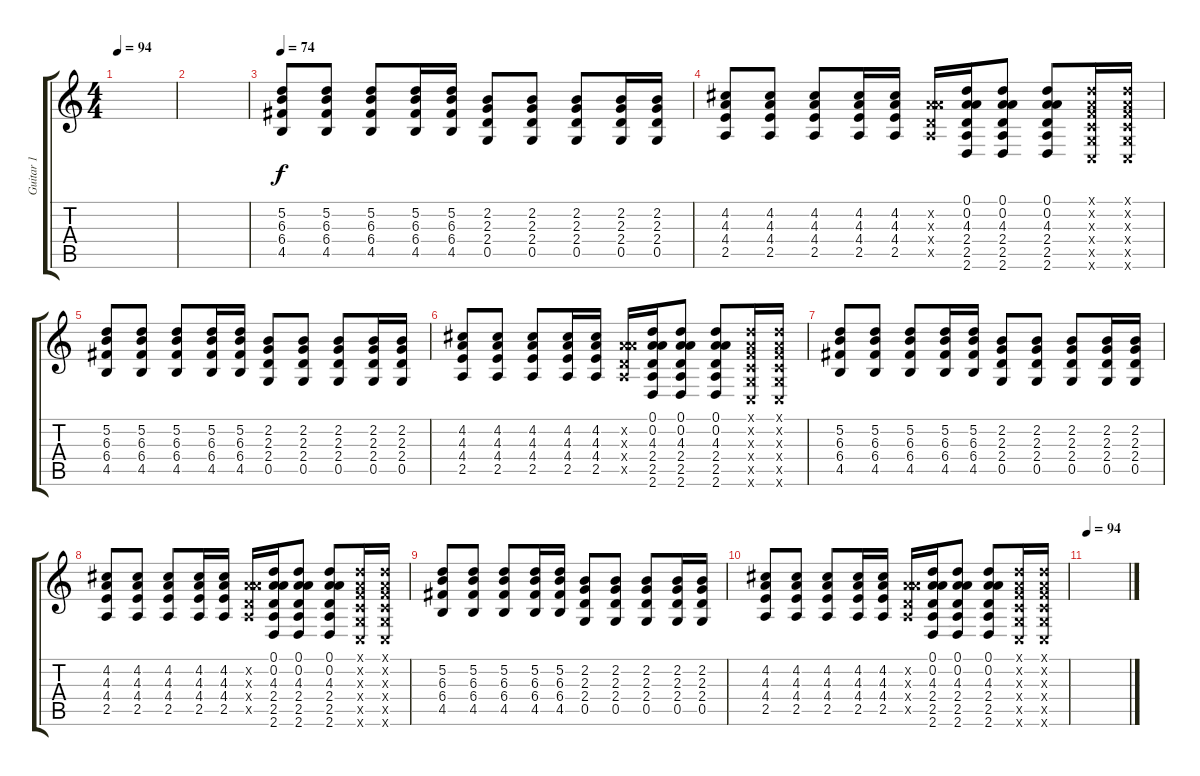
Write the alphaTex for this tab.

\track ("Guitar 1" "Guitar 1") {instrument acousticguitarnylon}
\staff {score tabs}
\tuning (D4 A3 F3 C3 G2 C2) {hide}
\ts (4 4)
\tempo 94
\clef g2
\ks c
|
|
\tempo 74
(5.2 6.3 6.4 4.5).8 (5.2 6.3 6.4 4.5).8 (5.2 6.3 6.4 4.5).8 (5.2 6.3 6.4 4.5).16 (5.2 6.3 6.4 4.5).16 (2.2 2.3 2.4 0.5).8 (2.2 2.3 2.4 0.5).8 (2.2 2.3 2.4 0.5).8 (2.2 2.3 2.4 0.5).16 (2.2 2.3 2.4 0.5).16 |
(4.2 4.3 4.4 2.5).8 (4.2 4.3 4.4 2.5).8 (4.2 4.3 4.4 2.5).8 (4.2 4.3 4.4 2.5).16 (4.2 4.3 4.4 2.5).16 (0.2{x} 4.3{x} 2.4{x} 2.5{x}).16 (0.1 0.2 4.3 2.4 2.5 2.6).16 (0.1 0.2 4.3 2.4 2.5 2.6).8 (0.1 0.2 4.3 2.4 2.5 2.6).8 (0.1{x} 0.2{x} 0.3{x} 0.4{x} 0.5{x} 0.6{x}).16 (0.1{x} 0.2{x} 0.3{x} 0.4{x} 0.5{x} 0.6{x}).16 |
(5.2 6.3 6.4 4.5).8 (5.2 6.3 6.4 4.5).8 (5.2 6.3 6.4 4.5).8 (5.2 6.3 6.4 4.5).16 (5.2 6.3 6.4 4.5).16 (2.2 2.3 2.4 0.5).8 (2.2 2.3 2.4 0.5).8 (2.2 2.3 2.4 0.5).8 (2.2 2.3 2.4 0.5).16 (2.2 2.3 2.4 0.5).16 |
(4.2 4.3 4.4 2.5).8 (4.2 4.3 4.4 2.5).8 (4.2 4.3 4.4 2.5).8 (4.2 4.3 4.4 2.5).16 (4.2 4.3 4.4 2.5).16 (0.2{x} 4.3{x} 2.4{x} 2.5{x}).16 (0.1 0.2 4.3 2.4 2.5 2.6).16 (0.1 0.2 4.3 2.4 2.5 2.6).8 (0.1 0.2 4.3 2.4 2.5 2.6).8 (0.1{x} 0.2{x} 0.3{x} 0.4{x} 0.5{x} 0.6{x}).16 (0.1{x} 0.2{x} 0.3{x} 0.4{x} 0.5{x} 0.6{x}).16 |
(5.2 6.3 6.4 4.5).8 (5.2 6.3 6.4 4.5).8 (5.2 6.3 6.4 4.5).8 (5.2 6.3 6.4 4.5).16 (5.2 6.3 6.4 4.5).16 (2.2 2.3 2.4 0.5).8 (2.2 2.3 2.4 0.5).8 (2.2 2.3 2.4 0.5).8 (2.2 2.3 2.4 0.5).16 (2.2 2.3 2.4 0.5).16 |
(4.2 4.3 4.4 2.5).8 (4.2 4.3 4.4 2.5).8 (4.2 4.3 4.4 2.5).8 (4.2 4.3 4.4 2.5).16 (4.2 4.3 4.4 2.5).16 (0.2{x} 4.3{x} 2.4{x} 2.5{x}).16 (0.1 0.2 4.3 2.4 2.5 2.6).16 (0.1 0.2 4.3 2.4 2.5 2.6).8 (0.1 0.2 4.3 2.4 2.5 2.6).8 (0.1{x} 0.2{x} 0.3{x} 0.4{x} 0.5{x} 0.6{x}).16 (0.1{x} 0.2{x} 0.3{x} 0.4{x} 0.5{x} 0.6{x}).16 |
(5.2 6.3 6.4 4.5).8 (5.2 6.3 6.4 4.5).8 (5.2 6.3 6.4 4.5).8 (5.2 6.3 6.4 4.5).16 (5.2 6.3 6.4 4.5).16 (2.2 2.3 2.4 0.5).8 (2.2 2.3 2.4 0.5).8 (2.2 2.3 2.4 0.5).8 (2.2 2.3 2.4 0.5).16 (2.2 2.3 2.4 0.5).16 |
(4.2 4.3 4.4 2.5).8 (4.2 4.3 4.4 2.5).8 (4.2 4.3 4.4 2.5).8 (4.2 4.3 4.4 2.5).16 (4.2 4.3 4.4 2.5).16 (0.2{x} 4.3{x} 2.4{x} 2.5{x}).16 (0.1 0.2 4.3 2.4 2.5 2.6).16 (0.1 0.2 4.3 2.4 2.5 2.6).8 (0.1 0.2 4.3 2.4 2.5 2.6).8 (0.1{x} 0.2{x} 0.3{x} 0.4{x} 0.5{x} 0.6{x}).16 (0.1{x} 0.2{x} 0.3{x} 0.4{x} 0.5{x} 0.6{x}).16 |
\tempo 94
